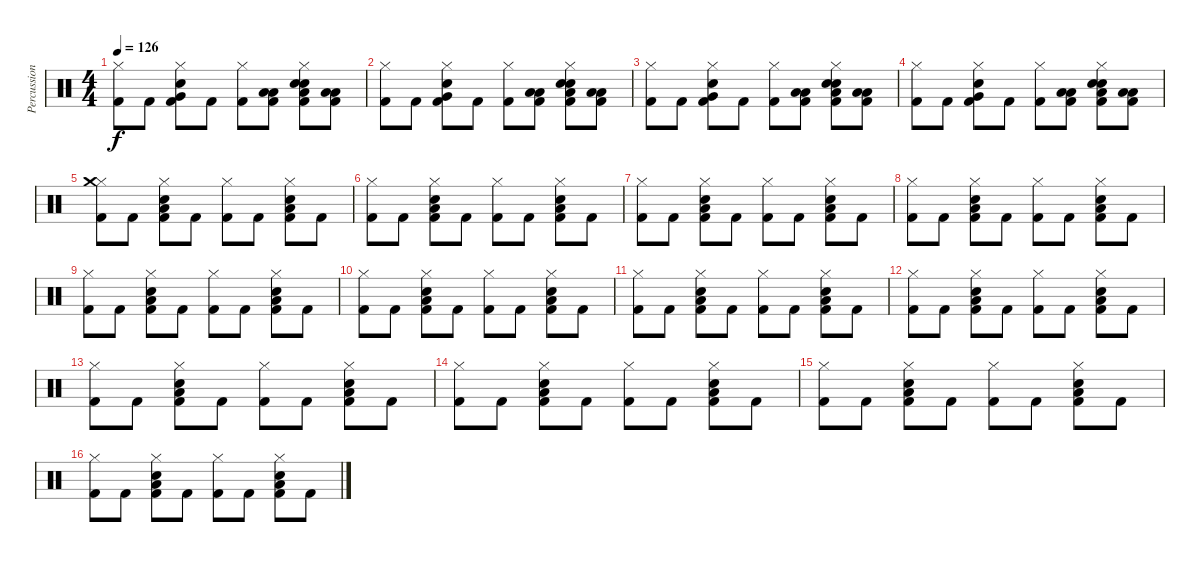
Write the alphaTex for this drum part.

\track ("Percussion" "Percussion") {instrument percussion}
\staff {score}
\articulation defaults
\ts (4 4)
\tempo 126
\clef neutral
\ks c
("Hi-Hat (closed)" "Kick (hit) 2").8{dy f} "Kick (hit) 2".8 ("Hi-Hat (closed)" "Very Low Tom (hit)" "Snare (hit) 2" "Kick (hit) 2").8 "Kick (hit) 2".8 ("Hi-Hat (closed)" "Kick (hit) 2").8 ("Low Tom (hit)" "Low Tom (hit)" "Kick (hit) 2").8 ("Hi-Hat (closed)" "Snare (hit) 2" "Low Floor Tom (hit)" "Snare (hit) 2" "Kick (hit) 2").8 ("Low Tom (hit)" "Low Tom (hit)" "Kick (hit) 2").8 |
("Hi-Hat (closed)" "Kick (hit) 2").8 "Kick (hit) 2".8 ("Hi-Hat (closed)" "Very Low Tom (hit)" "Snare (hit) 2" "Kick (hit) 2").8 "Kick (hit) 2".8 ("Hi-Hat (closed)" "Kick (hit) 2").8 ("Low Tom (hit)" "Low Tom (hit)" "Kick (hit) 2").8 ("Hi-Hat (closed)" "Snare (hit) 2" "Low Floor Tom (hit)" "Snare (hit) 2" "Kick (hit) 2").8 ("Low Tom (hit)" "Low Tom (hit)" "Kick (hit) 2").8 |
("Hi-Hat (closed)" "Kick (hit) 2").8 "Kick (hit) 2".8 ("Hi-Hat (closed)" "Very Low Tom (hit)" "Snare (hit) 2" "Kick (hit) 2").8 "Kick (hit) 2".8 ("Hi-Hat (closed)" "Kick (hit) 2").8 ("Low Tom (hit)" "Low Tom (hit)" "Kick (hit) 2").8 ("Hi-Hat (closed)" "Snare (hit) 2" "Low Floor Tom (hit)" "Snare (hit) 2" "Kick (hit) 2").8 ("Low Tom (hit)" "Low Tom (hit)" "Kick (hit) 2").8 |
("Hi-Hat (closed)" "Kick (hit) 2").8 "Kick (hit) 2".8 ("Hi-Hat (closed)" "Very Low Tom (hit)" "Snare (hit) 2" "Kick (hit) 2").8 "Kick (hit) 2".8 ("Hi-Hat (closed)" "Kick (hit) 2").8 ("Low Tom (hit)" "Low Tom (hit)" "Kick (hit) 2").8 ("Hi-Hat (closed)" "Snare (hit) 2" "Low Floor Tom (hit)" "Snare (hit) 2" "Kick (hit) 2").8 ("Low Tom (hit)" "Low Tom (hit)" "Kick (hit) 2").8 |
("Hi-Hat (closed)" "Crash medium (hit)" "Kick (hit) 2").8 "Kick (hit) 2".8 ("Hi-Hat (closed)" "Snare (hit) 2" "Low Floor Tom (hit)" "Kick (hit) 2").8 "Kick (hit) 2".8 ("Hi-Hat (closed)" "Kick (hit) 2").8 "Kick (hit) 2".8 ("Hi-Hat (closed)" "Snare (hit) 2" "Low Floor Tom (hit)" "Kick (hit) 2").8 "Kick (hit) 2".8 |
("Hi-Hat (closed)" "Kick (hit) 2").8 "Kick (hit) 2".8 ("Hi-Hat (closed)" "Snare (hit) 2" "Low Floor Tom (hit)" "Kick (hit) 2").8 "Kick (hit) 2".8 ("Hi-Hat (closed)" "Kick (hit) 2").8 "Kick (hit) 2".8 ("Hi-Hat (closed)" "Snare (hit) 2" "Low Floor Tom (hit)" "Kick (hit) 2").8 "Kick (hit) 2".8 |
("Hi-Hat (closed)" "Kick (hit) 2").8 "Kick (hit) 2".8 ("Hi-Hat (closed)" "Snare (hit) 2" "Low Floor Tom (hit)" "Kick (hit) 2").8 "Kick (hit) 2".8 ("Hi-Hat (closed)" "Kick (hit) 2").8 "Kick (hit) 2".8 ("Hi-Hat (closed)" "Snare (hit) 2" "Low Floor Tom (hit)" "Kick (hit) 2").8 "Kick (hit) 2".8 |
("Hi-Hat (closed)" "Kick (hit) 2").8 "Kick (hit) 2".8 ("Hi-Hat (closed)" "Snare (hit) 2" "Low Floor Tom (hit)" "Kick (hit) 2").8 "Kick (hit) 2".8 ("Hi-Hat (closed)" "Kick (hit) 2").8 "Kick (hit) 2".8 ("Hi-Hat (closed)" "Snare (hit) 2" "Low Floor Tom (hit)" "Kick (hit) 2").8 "Kick (hit) 2".8 |
("Hi-Hat (closed)" "Kick (hit) 2").8 "Kick (hit) 2".8 ("Hi-Hat (closed)" "Snare (hit) 2" "Low Floor Tom (hit)" "Kick (hit) 2").8 "Kick (hit) 2".8 ("Hi-Hat (closed)" "Kick (hit) 2").8 "Kick (hit) 2".8 ("Hi-Hat (closed)" "Snare (hit) 2" "Low Floor Tom (hit)" "Kick (hit) 2").8 "Kick (hit) 2".8 |
("Hi-Hat (closed)" "Kick (hit) 2").8 "Kick (hit) 2".8 ("Hi-Hat (closed)" "Snare (hit) 2" "Low Floor Tom (hit)" "Kick (hit) 2").8 "Kick (hit) 2".8 ("Hi-Hat (closed)" "Kick (hit) 2").8 "Kick (hit) 2".8 ("Hi-Hat (closed)" "Snare (hit) 2" "Low Floor Tom (hit)" "Kick (hit) 2").8 "Kick (hit) 2".8 |
("Hi-Hat (closed)" "Kick (hit) 2").8 "Kick (hit) 2".8 ("Hi-Hat (closed)" "Snare (hit) 2" "Low Floor Tom (hit)" "Kick (hit) 2").8 "Kick (hit) 2".8 ("Hi-Hat (closed)" "Kick (hit) 2").8 "Kick (hit) 2".8 ("Hi-Hat (closed)" "Snare (hit) 2" "Low Floor Tom (hit)" "Kick (hit) 2").8 "Kick (hit) 2".8 |
("Hi-Hat (closed)" "Kick (hit) 2").8 "Kick (hit) 2".8 ("Hi-Hat (closed)" "Snare (hit) 2" "Low Floor Tom (hit)" "Kick (hit) 2").8 "Kick (hit) 2".8 ("Hi-Hat (closed)" "Kick (hit) 2").8 "Kick (hit) 2".8 ("Hi-Hat (closed)" "Snare (hit) 2" "Low Floor Tom (hit)" "Kick (hit) 2").8 "Kick (hit) 2".8 |
("Hi-Hat (closed)" "Kick (hit) 2").8 "Kick (hit) 2".8 ("Hi-Hat (closed)" "Snare (hit) 2" "Low Floor Tom (hit)" "Kick (hit) 2").8 "Kick (hit) 2".8 ("Hi-Hat (closed)" "Kick (hit) 2").8 "Kick (hit) 2".8 ("Hi-Hat (closed)" "Snare (hit) 2" "Low Floor Tom (hit)" "Kick (hit) 2").8 "Kick (hit) 2".8 |
("Hi-Hat (closed)" "Kick (hit) 2").8 "Kick (hit) 2".8 ("Hi-Hat (closed)" "Snare (hit) 2" "Low Floor Tom (hit)" "Kick (hit) 2").8 "Kick (hit) 2".8 ("Hi-Hat (closed)" "Kick (hit) 2").8 "Kick (hit) 2".8 ("Hi-Hat (closed)" "Snare (hit) 2" "Low Floor Tom (hit)" "Kick (hit) 2").8 "Kick (hit) 2".8 |
("Hi-Hat (closed)" "Kick (hit) 2").8 "Kick (hit) 2".8 ("Hi-Hat (closed)" "Snare (hit) 2" "Low Floor Tom (hit)" "Kick (hit) 2").8 "Kick (hit) 2".8 ("Hi-Hat (closed)" "Kick (hit) 2").8 "Kick (hit) 2".8 ("Hi-Hat (closed)" "Snare (hit) 2" "Low Floor Tom (hit)" "Kick (hit) 2").8 "Kick (hit) 2".8 |
("Hi-Hat (closed)" "Kick (hit) 2").8 "Kick (hit) 2".8 ("Hi-Hat (closed)" "Snare (hit) 2" "Low Floor Tom (hit)" "Kick (hit) 2").8 "Kick (hit) 2".8 ("Hi-Hat (closed)" "Kick (hit) 2").8 "Kick (hit) 2".8 ("Hi-Hat (closed)" "Snare (hit) 2" "Low Floor Tom (hit)" "Kick (hit) 2").8 "Kick (hit) 2".8
